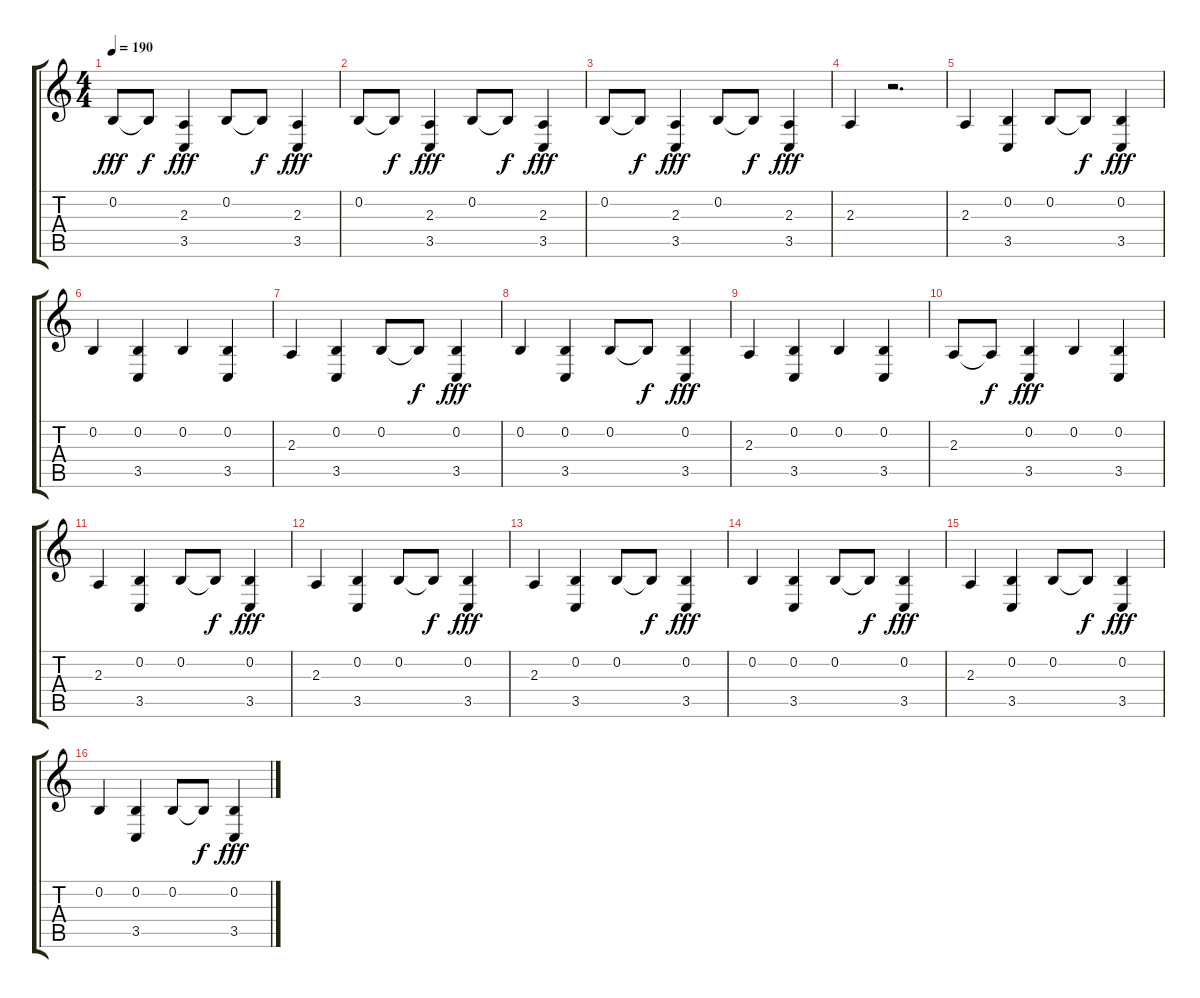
\track "" {instrument dulcimer}
\staff {score tabs}
\tuning (E4 B3 G3 D3 A2 E2) {hide}
\ts (4 4)
\tempo 190
\clef g2
\ks c
0.2.8{dy fff} 0.2{t}.8{dy f} (2.3 3.5).4{dy fff} 0.2.8 0.2{t}.8{dy f} (2.3 3.5).4{dy fff} |
0.2.8 0.2{t}.8{dy f} (2.3 3.5).4{dy fff} 0.2.8 0.2{t}.8{dy f} (2.3 3.5).4{dy fff} |
0.2.8 0.2{t}.8{dy f} (2.3 3.5).4{dy fff} 0.2.8 0.2{t}.8{dy f} (2.3 3.5).4{dy fff} |
2.3.4 r.2{d} |
2.3.4 (0.2 3.5).4 0.2.8 0.2{t}.8{dy f} (0.2 3.5).4{dy fff} |
0.2.4 (0.2 3.5).4 0.2.4 (0.2 3.5).4 |
2.3.4 (0.2 3.5).4 0.2.8 0.2{t}.8{dy f} (0.2 3.5).4{dy fff} |
0.2.4 (0.2 3.5).4 0.2.8 0.2{t}.8{dy f} (0.2 3.5).4{dy fff} |
2.3.4 (0.2 3.5).4 0.2.4 (0.2 3.5).4 |
2.3.8 2.3{t}.8{dy f} (0.2 3.5).4{dy fff} 0.2.4 (0.2 3.5).4 |
2.3.4 (0.2 3.5).4 0.2.8 0.2{t}.8{dy f} (0.2 3.5).4{dy fff} |
2.3.4 (0.2 3.5).4 0.2.8 0.2{t}.8{dy f} (0.2 3.5).4{dy fff} |
2.3.4 (0.2 3.5).4 0.2.8 0.2{t}.8{dy f} (0.2 3.5).4{dy fff} |
0.2.4 (0.2 3.5).4 0.2.8 0.2{t}.8{dy f} (0.2 3.5).4{dy fff} |
2.3.4 (0.2 3.5).4 0.2.8 0.2{t}.8{dy f} (0.2 3.5).4{dy fff} |
0.2.4 (0.2 3.5).4 0.2.8 0.2{t}.8{dy f} (0.2 3.5).4{dy fff}
